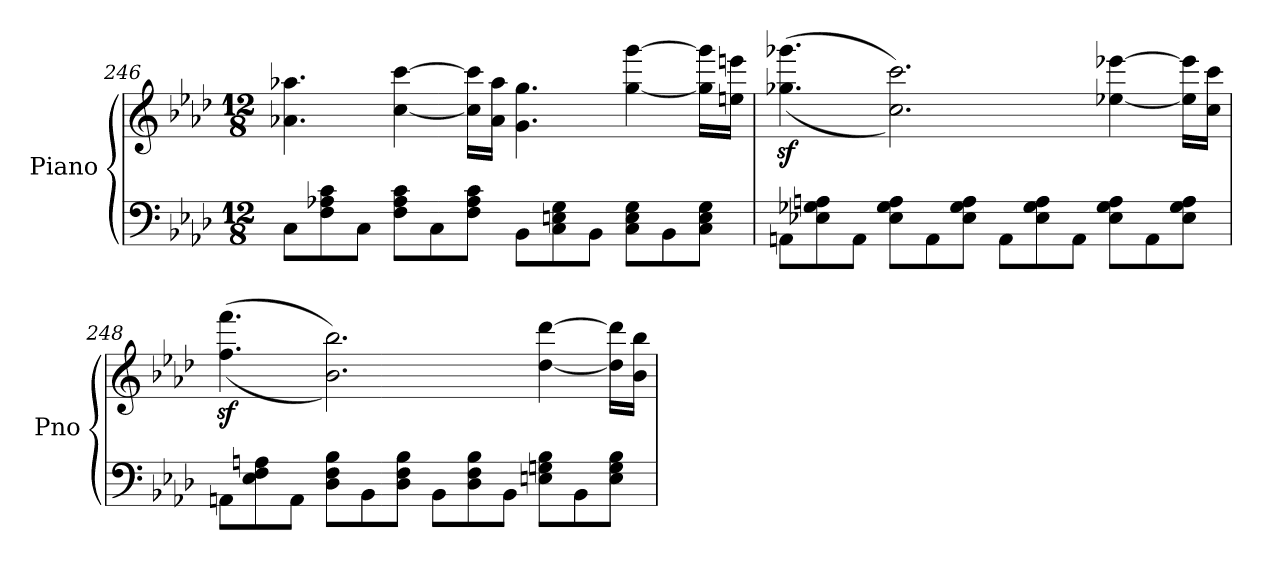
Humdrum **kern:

**kern	**kern
*part1	*part1
*staff2	*staff1
*I"Piano	*
*I'Pno	*
*clefF4	*clefG2
*k[b-e-a-d-]	*k[b-e-a-d-]
*M12/8	*M12/8
=246	=246
8C\L	4.a-X\ 4.aa-X\
8F\ 8A-X\ 8c\	.
8C\J	.
8F\ 8A-\ 8c\L	[4cc\ [4ccc\
8C\	.
8F\ 8A-\ 8c\J	16cc\] 16ccc\]LL
.	16a-\ 16aa-\JJ
8BB-\L	4.g\ 4.gg\
8C\ 8En\ 8G\	.
8BB-\J	.
8C\ 8E\ 8G\L	[4gg\ [4ggg\
8BB-\	.
8C\ 8E\ 8G\J	16gg\] 16ggg\]LL
.	16een\ 16eeen\JJ
!!LO:LB:g=z
=247	=247
8AAn\L	((4.gg-X\z< 4.ggg-X\z<
8E-X\ 8G-X\ 8An\	.
8AA\J	.
8E-\ 8G-\ 8A\L	2.cc\ 2.ccc\))
8AA\	.
8E-\ 8G-\ 8A\J	.
8AA\L	.
8E-\ 8G-\ 8A\	.
8AA\J	.
8E-\ 8G-\ 8A\L	[4ee-X\ [4eee-X\
8AA\	.
8E-\ 8G-\ 8A\J	16ee-\] 16eee-\]LL
.	16cc\ 16ccc\JJ
=248	=248
8AAn\L	((4.ff\z< 4.fff\z<
8E-\ 8F\ 8An\	.
8AA\J	.
8D-\ 8F\ 8B-\L	2.b-\ 2.bb-\))
8BB-\	.
8D-\ 8F\ 8B-\J	.
8BB-\L	.
8D-\ 8F\ 8B-\	.
8BB-\J	.
8En\ 8Gn\ 8B-\L	[4dd-\ [4ddd-\
8BB-\	.
8E\ 8G\ 8B-\J	16dd-\] 16ddd-\]LL
.	16b-\ 16bb-\JJ
=	=
*-	*-
